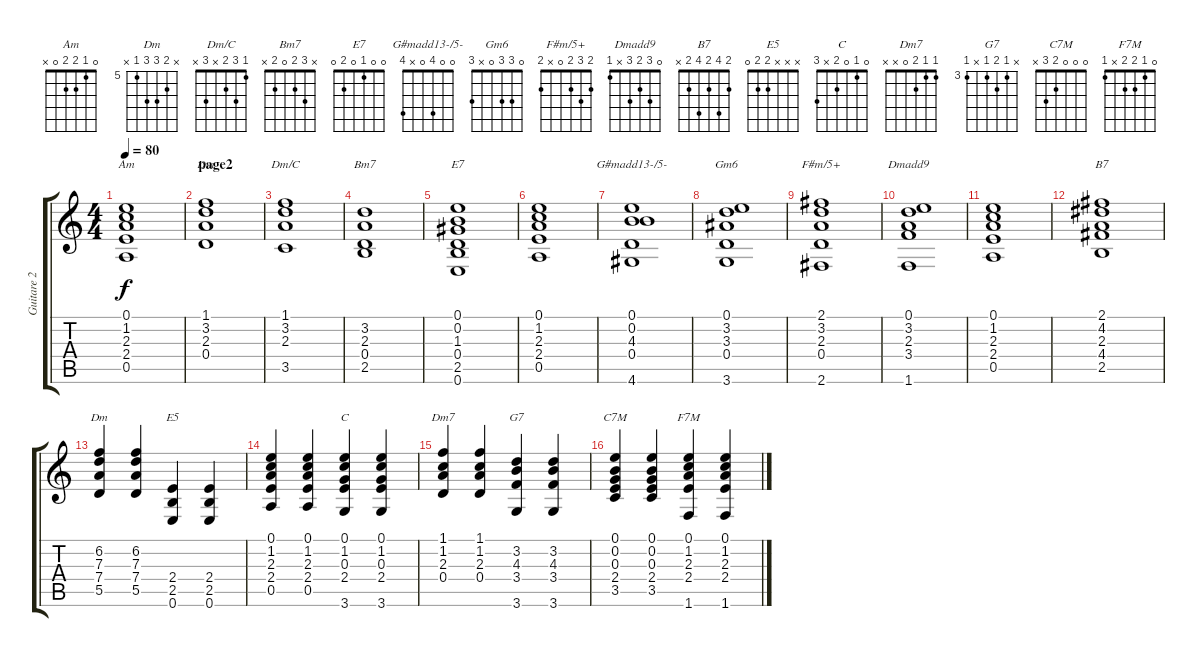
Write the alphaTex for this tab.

\track ("Guitare 2" "Guitare 2") {instrument acousticguitarnylon}
\staff {score tabs}
\tuning (E4 B3 G3 D3 A2 E2) {hide}
\chord ("Am" 0 1 2 2 0 x)
\chord ("Dm" 1 3 2 0 x x)
\chord ("Dm/C" 1 3 2 x 3 x)
\chord ("Bm7" x 3 2 0 2 x)
\chord ("E7" 0 0 1 0 2 0)
\chord ("G#madd13-/5-" 0 0 4 0 x 4)
\chord ("Gm6" 0 3 3 0 x 3)
\chord ("F#m/5+" 2 3 2 0 x 2)
\chord ("Dmadd9" 0 3 2 3 x 1)
\chord ("B7" 2 4 2 4 2 x)
\chord ("Dm" x 6 7 7 5 x) {firstfret 5}
\chord ("E5" x x x 2 2 0)
\chord ("C" 0 1 0 2 x 3)
\chord ("Dm7" 1 1 2 0 x x)
\chord ("G7" x 3 4 3 x 3) {firstfret 3}
\chord ("C7M" 0 0 0 2 3 x)
\chord ("F7M" 0 1 2 2 x 1)
\ts (4 4)
\tempo 80
\clef g2
\ks c
(0.1 1.2 2.3 2.4 0.5).1{ch "Am" dy f} |
\section ("" "page2")
(1.1 3.2 2.3 0.4).1{ch "Dm"} |
(1.1 3.2 2.3 3.5).1{ch "Dm/C"} |
(3.2 2.3 0.4 2.5).1{ch "Bm7"} |
(0.1 0.2 1.3 0.4 2.5 0.6).1{ch "E7"} |
(0.1 1.2 2.3 2.4 0.5).1 |
(0.1 0.2 4.3 0.4 4.6).1{ch "G#madd13-/5-"} |
(0.1 3.2 3.3 0.4 3.6).1{ch "Gm6"} |
(2.1 3.2 2.3 0.4 2.6).1{ch "F#m/5+"} |
(0.1 3.2 2.3 3.4 1.6).1{ch "Dmadd9"} |
(0.1 1.2 2.3 2.4 0.5).1 |
(2.1 4.2 2.3 4.4 2.5).1{ch "B7"} |
(6.2 7.3 7.4 5.5).4{ch "Dm"} (6.2 7.3 7.4 5.5).4 (2.4 2.5 0.6).4{ch "E5"} (2.4 2.5 0.6).4 |
(0.1 1.2 2.3 2.4 0.5).4 (0.1 1.2 2.3 2.4 0.5).4 (0.1 1.2 0.3 2.4 3.6).4{ch "C"} (0.1 1.2 0.3 2.4 3.6).4 |
(1.1 1.2 2.3 0.4).4{ch "Dm7"} (1.1 1.2 2.3 0.4).4 (3.2 4.3 3.4 3.6).4{ch "G7"} (3.2 4.3 3.4 3.6).4 |
(0.1 0.2 0.3 2.4 3.5).4{ch "C7M"} (0.1 0.2 0.3 2.4 3.5).4 (0.1 1.2 2.3 2.4 1.6).4{ch "F7M"} (0.1 1.2 2.3 2.4 1.6).4
